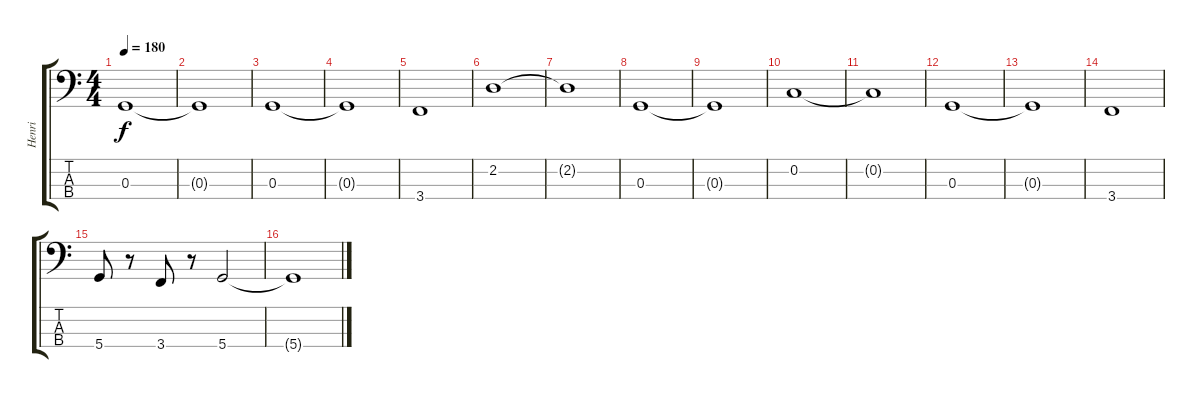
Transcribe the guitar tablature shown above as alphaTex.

\track ("Henri" "Henri") {instrument electricbasspick}
\staff {score tabs}
\tuning (F2 C2 G1 D1) {hide}
\ts (4 4)
\tempo 180
\clef f4
\ks c
0.3.1{dy f} |
0.3{t}.1 |
0.3.1 |
0.3{t}.1 |
3.4.1 |
2.2.1 |
2.2{t}.1 |
0.3.1 |
0.3{t}.1 |
0.2.1 |
0.2{t}.1 |
0.3.1 |
0.3{t}.1 |
3.4.1 |
5.4.8 r.8 3.4.8 r.8 5.4.2 |
5.4{t}.1
